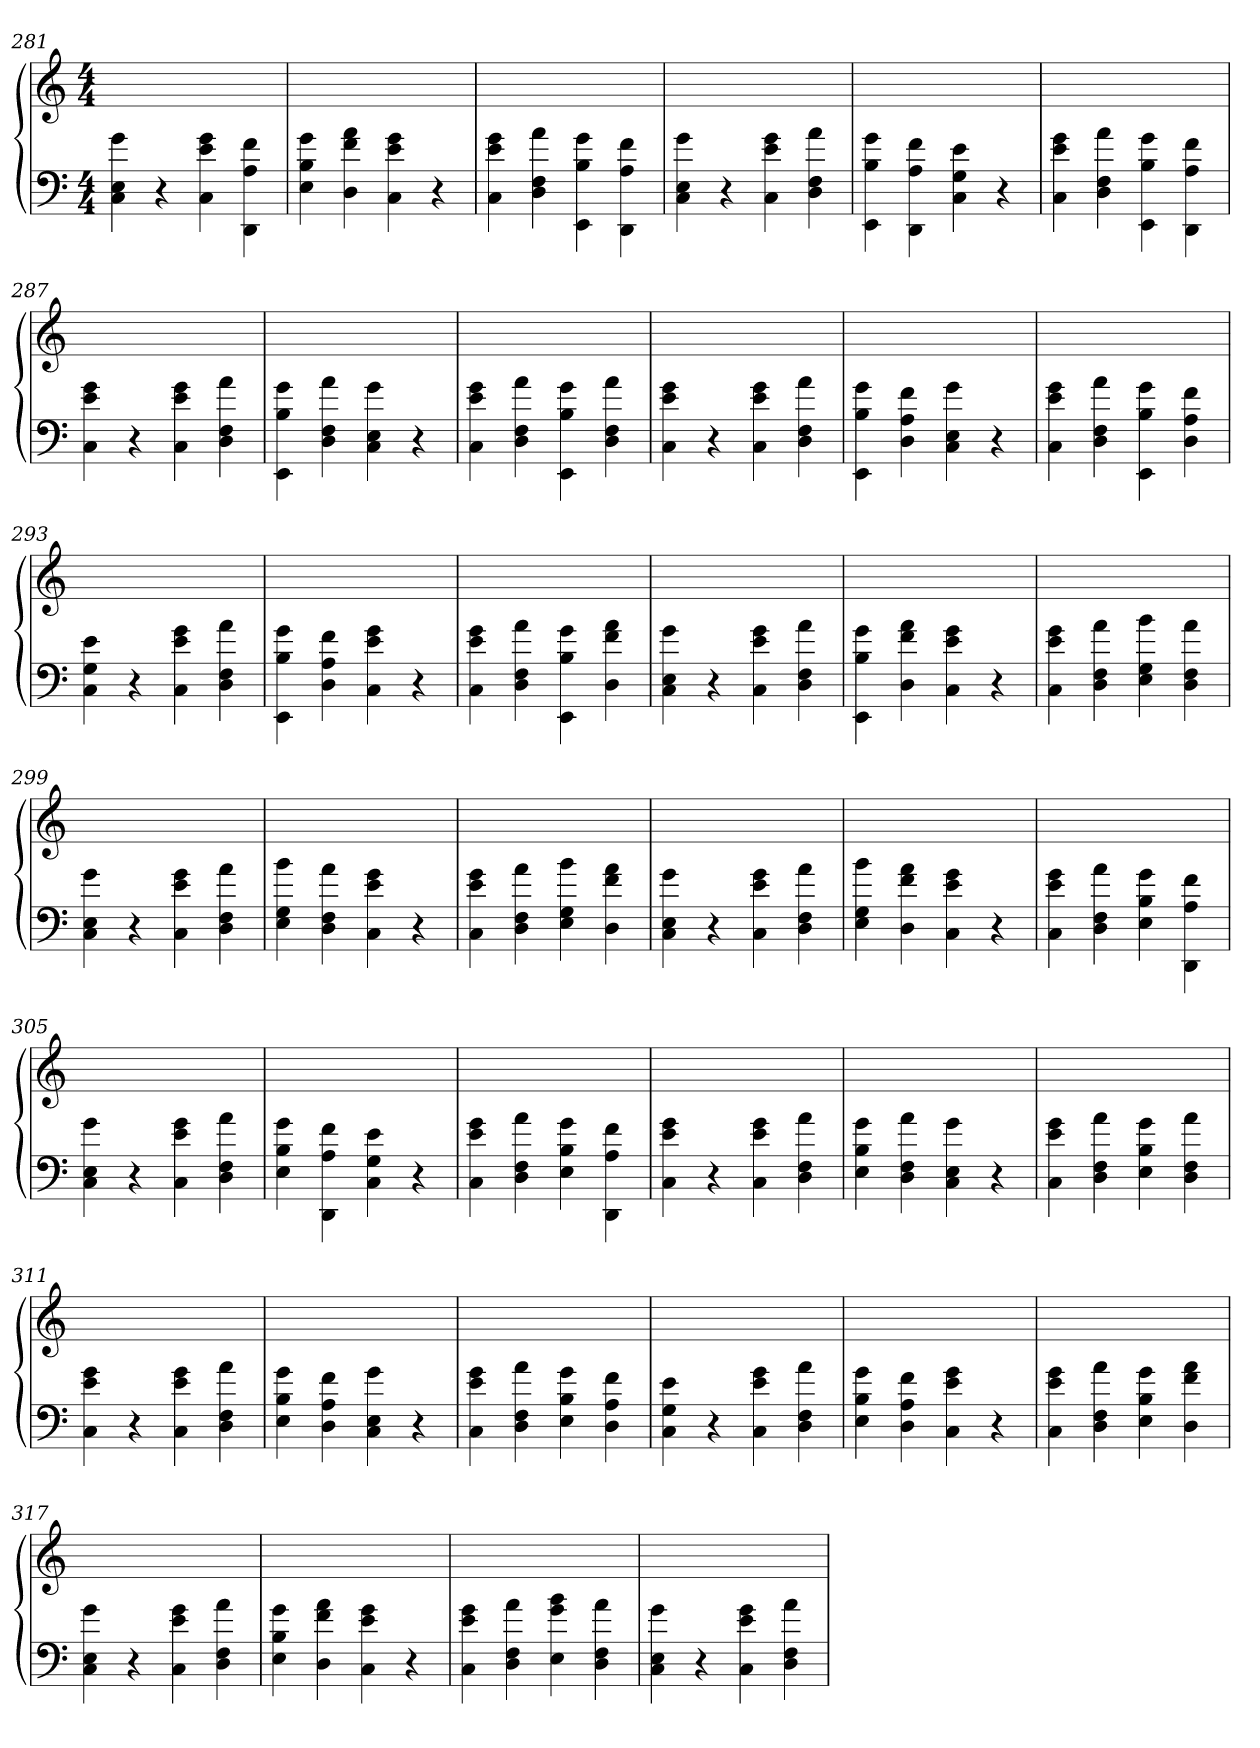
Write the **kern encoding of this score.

**kern	**kern
*part2	*part1
*staff2	*staff1
*clefF4	*clefG2
*k[]	*k[]
*C:	*C:
*M4/4	*M4/4
=281	=281
4C 4E 4g	1ryy
4r	.
4C 4e 4g	.
4DD 4A 4f	.
=282	=282
4E 4B 4g	1ryy
4D 4f 4a	.
4C 4e 4g	.
4r	.
=283	=283
4C 4e 4g	1ryy
4D 4F 4a	.
4EE 4B 4g	.
4DD 4A 4f	.
=284	=284
4C 4E 4g	1ryy
4r	.
4C 4e 4g	.
4D 4F 4a	.
=285	=285
4EE 4B 4g	1ryy
4DD 4A 4f	.
4C 4G 4e	.
4r	.
=286	=286
4C 4e 4g	1ryy
4D 4F 4a	.
4EE 4B 4g	.
4DD 4A 4f	.
=287	=287
4C 4e 4g	1ryy
4r	.
4C 4e 4g	.
4D 4F 4a	.
=288	=288
4EE 4B 4g	1ryy
4D 4F 4a	.
4C 4E 4g	.
4r	.
=289	=289
4C 4e 4g	1ryy
4D 4F 4a	.
4EE 4B 4g	.
4D 4F 4a	.
=290	=290
4C 4e 4g	1ryy
4r	.
4C 4e 4g	.
4D 4F 4a	.
=291	=291
4EE 4B 4g	1ryy
4D 4A 4f	.
4C 4E 4g	.
4r	.
=292	=292
4C 4e 4g	1ryy
4D 4F 4a	.
4EE 4B 4g	.
4D 4A 4f	.
=293	=293
4C 4G 4e	1ryy
4r	.
4C 4e 4g	.
4D 4F 4a	.
=294	=294
4EE 4B 4g	1ryy
4D 4A 4f	.
4C 4e 4g	.
4r	.
=295	=295
4C 4e 4g	1ryy
4D 4F 4a	.
4EE 4B 4g	.
4D 4f 4a	.
=296	=296
4C 4E 4g	1ryy
4r	.
4C 4e 4g	.
4D 4F 4a	.
=297	=297
4EE 4B 4g	1ryy
4D 4f 4a	.
4C 4e 4g	.
4r	.
=298	=298
4C 4e 4g	1ryy
4D 4F 4a	.
4E 4G 4b	.
4D 4F 4a	.
=299	=299
4C 4E 4g	1ryy
4r	.
4C 4e 4g	.
4D 4F 4a	.
=300	=300
4E 4G 4b	1ryy
4D 4F 4a	.
4C 4e 4g	.
4r	.
=301	=301
4C 4e 4g	1ryy
4D 4F 4a	.
4E 4G 4b	.
4D 4f 4a	.
=302	=302
4C 4E 4g	1ryy
4r	.
4C 4e 4g	.
4D 4F 4a	.
=303	=303
4E 4G 4b	1ryy
4D 4f 4a	.
4C 4e 4g	.
4r	.
=304	=304
4C 4e 4g	1ryy
4D 4F 4a	.
4E 4B 4g	.
4DD 4A 4f	.
=305	=305
4C 4E 4g	1ryy
4r	.
4C 4e 4g	.
4D 4F 4a	.
=306	=306
4E 4B 4g	1ryy
4DD 4A 4f	.
4C 4G 4e	.
4r	.
=307	=307
4C 4e 4g	1ryy
4D 4F 4a	.
4E 4B 4g	.
4DD 4A 4f	.
=308	=308
4C 4e 4g	1ryy
4r	.
4C 4e 4g	.
4D 4F 4a	.
=309	=309
4E 4B 4g	1ryy
4D 4F 4a	.
4C 4E 4g	.
4r	.
=310	=310
4C 4e 4g	1ryy
4D 4F 4a	.
4E 4B 4g	.
4D 4F 4a	.
=311	=311
4C 4e 4g	1ryy
4r	.
4C 4e 4g	.
4D 4F 4a	.
=312	=312
4E 4B 4g	1ryy
4D 4A 4f	.
4C 4E 4g	.
4r	.
=313	=313
4C 4e 4g	1ryy
4D 4F 4a	.
4E 4B 4g	.
4D 4A 4f	.
=314	=314
4C 4G 4e	1ryy
4r	.
4C 4e 4g	.
4D 4F 4a	.
=315	=315
4E 4B 4g	1ryy
4D 4A 4f	.
4C 4e 4g	.
4r	.
=316	=316
4C 4e 4g	1ryy
4D 4F 4a	.
4E 4B 4g	.
4D 4f 4a	.
=317	=317
4C 4E 4g	1ryy
4r	.
4C 4e 4g	.
4D 4F 4a	.
=318	=318
4E 4B 4g	1ryy
4D 4f 4a	.
4C 4e 4g	.
4r	.
=319	=319
4C 4e 4g	1ryy
4D 4F 4a	.
4E 4g 4b	.
4D 4F 4a	.
=320	=320
4C 4E 4g	1ryy
4r	.
4C 4e 4g	.
4D 4F 4a	.
=	=
*-	*-
